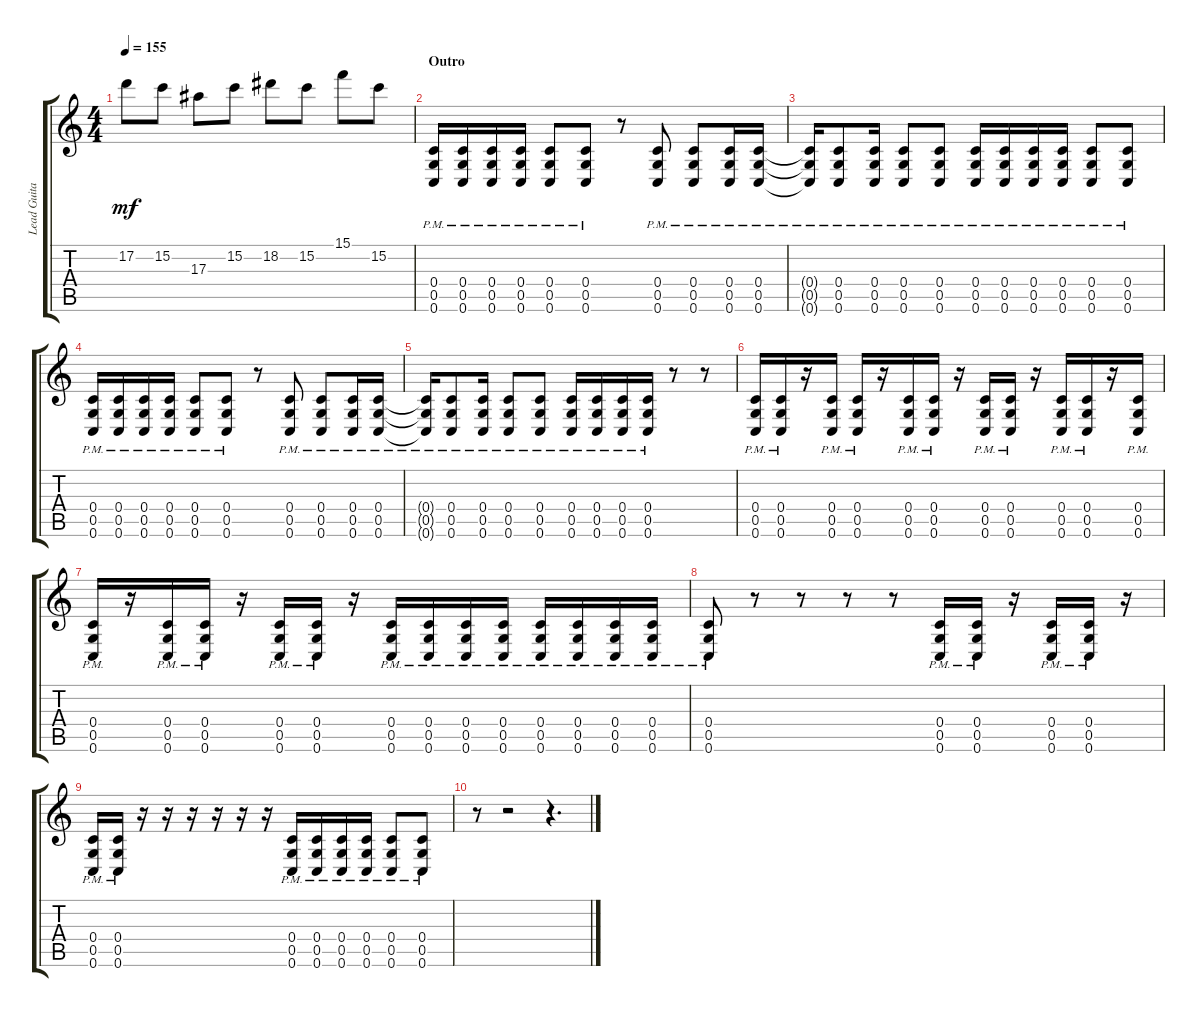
\track ("Lead Guitar" "Lead Guita") {instrument distortionguitar}
\staff {score tabs}
\tuning (D4 A3 F3 C3 G2 C2) {hide}
\ts (4 4)
\tempo 155
\clef g2
\ks c
17.2.8{dy mf} 15.2.8 17.3.8 15.2.8 18.2.8 15.2.8 15.1.8 15.2.8 |
\section ("" "Outro")
(0.4{pm} 0.5{pm} 0.6{pm}).16 (0.4{pm} 0.5{pm} 0.6{pm}).16 (0.4{pm} 0.5{pm} 0.6{pm}).16 (0.4{pm} 0.5{pm} 0.6{pm}).16 (0.4{pm} 0.5{pm} 0.6{pm}).8 (0.4{pm} 0.5{pm} 0.6{pm}).8 r.8 (0.4{pm} 0.5{pm} 0.6{pm}).8 (0.4{pm} 0.5{pm} 0.6{pm}).8 (0.4{pm} 0.5{pm} 0.6{pm}).16 (0.4{pm} 0.5{pm} 0.6{pm}).16 |
(0.4{pm t} 0.5{pm t} 0.6{pm t}).16 (0.4{pm} 0.5{pm} 0.6{pm}).8 (0.4{pm} 0.5{pm} 0.6{pm}).16 (0.4{pm} 0.5{pm} 0.6{pm}).8 (0.4{pm} 0.5{pm} 0.6{pm}).8 (0.4{pm} 0.5{pm} 0.6{pm}).16 (0.4{pm} 0.5{pm} 0.6{pm}).16 (0.4{pm} 0.5{pm} 0.6{pm}).16 (0.4{pm} 0.5{pm} 0.6{pm}).16 (0.4{pm} 0.5{pm} 0.6{pm}).8 (0.4{pm} 0.5{pm} 0.6{pm}).8 |
(0.4{pm} 0.5{pm} 0.6{pm}).16 (0.4{pm} 0.5{pm} 0.6{pm}).16 (0.4{pm} 0.5{pm} 0.6{pm}).16 (0.4{pm} 0.5{pm} 0.6{pm}).16 (0.4{pm} 0.5{pm} 0.6{pm}).8 (0.4{pm} 0.5{pm} 0.6{pm}).8 r.8 (0.4{pm} 0.5{pm} 0.6{pm}).8 (0.4{pm} 0.5{pm} 0.6{pm}).8 (0.4{pm} 0.5{pm} 0.6{pm}).16 (0.4{pm} 0.5{pm} 0.6{pm}).16 |
(0.4{pm t} 0.5{pm t} 0.6{pm t}).16 (0.4{pm} 0.5{pm} 0.6{pm}).8 (0.4{pm} 0.5{pm} 0.6{pm}).16 (0.4{pm} 0.5{pm} 0.6{pm}).8 (0.4{pm} 0.5{pm} 0.6{pm}).8 (0.4{pm} 0.5{pm} 0.6{pm}).16 (0.4{pm} 0.5{pm} 0.6{pm}).16 (0.4{pm} 0.5{pm} 0.6{pm}).16 (0.4{pm} 0.5{pm} 0.6{pm}).16 r.8 r.8 |
(0.4{pm} 0.5{pm} 0.6{pm}).16 (0.4{pm} 0.5{pm} 0.6{pm}).16 r.16 (0.4{pm} 0.5{pm} 0.6{pm}).16 (0.4{pm} 0.5{pm} 0.6{pm}).16 r.16 (0.4{pm} 0.5{pm} 0.6{pm}).16 (0.4{pm} 0.5{pm} 0.6{pm}).16 r.16 (0.4{pm} 0.5{pm} 0.6{pm}).16 (0.4{pm} 0.5{pm} 0.6{pm}).16 r.16 (0.4{pm} 0.5{pm} 0.6{pm}).16 (0.4{pm} 0.5{pm} 0.6{pm}).16 r.16 (0.4{pm} 0.5{pm} 0.6{pm}).16 |
(0.4{pm} 0.5{pm} 0.6{pm}).16 r.16 (0.4{pm} 0.5{pm} 0.6{pm}).16 (0.4{pm} 0.5{pm} 0.6{pm}).16 r.16 (0.4{pm} 0.5{pm} 0.6{pm}).16 (0.4{pm} 0.5{pm} 0.6{pm}).16 r.16 (0.4{pm} 0.5{pm} 0.6{pm}).16 (0.4{pm} 0.5{pm} 0.6{pm}).16 (0.4{pm} 0.5{pm} 0.6{pm}).16 (0.4{pm} 0.5{pm} 0.6{pm}).16 (0.4{pm} 0.5{pm} 0.6{pm}).16 (0.4{pm} 0.5{pm} 0.6{pm}).16 (0.4{pm} 0.5{pm} 0.6{pm}).16 (0.4{pm} 0.5{pm} 0.6{pm}).16 |
(0.4{pm} 0.5{pm} 0.6{pm}).8 r.8 r.8 r.8 r.8 (0.4{pm} 0.5{pm} 0.6{pm}).16 (0.4{pm} 0.5{pm} 0.6{pm}).16 r.16 (0.4{pm} 0.5{pm} 0.6{pm}).16 (0.4{pm} 0.5{pm} 0.6{pm}).16 r.16 |
(0.4{pm} 0.5{pm} 0.6{pm}).16 (0.4{pm} 0.5{pm} 0.6{pm}).16 r.16 r.16 r.16 r.16 r.16 r.16 (0.4{pm} 0.5{pm} 0.6{pm}).16 (0.4{pm} 0.5{pm} 0.6{pm}).16 (0.4{pm} 0.5{pm} 0.6{pm}).16 (0.4{pm} 0.5{pm} 0.6{pm}).16 (0.4{pm} 0.5{pm} 0.6{pm}).8 (0.4{pm} 0.5{pm} 0.6{pm}).8 |
r.8 r.2 r.4{d}
